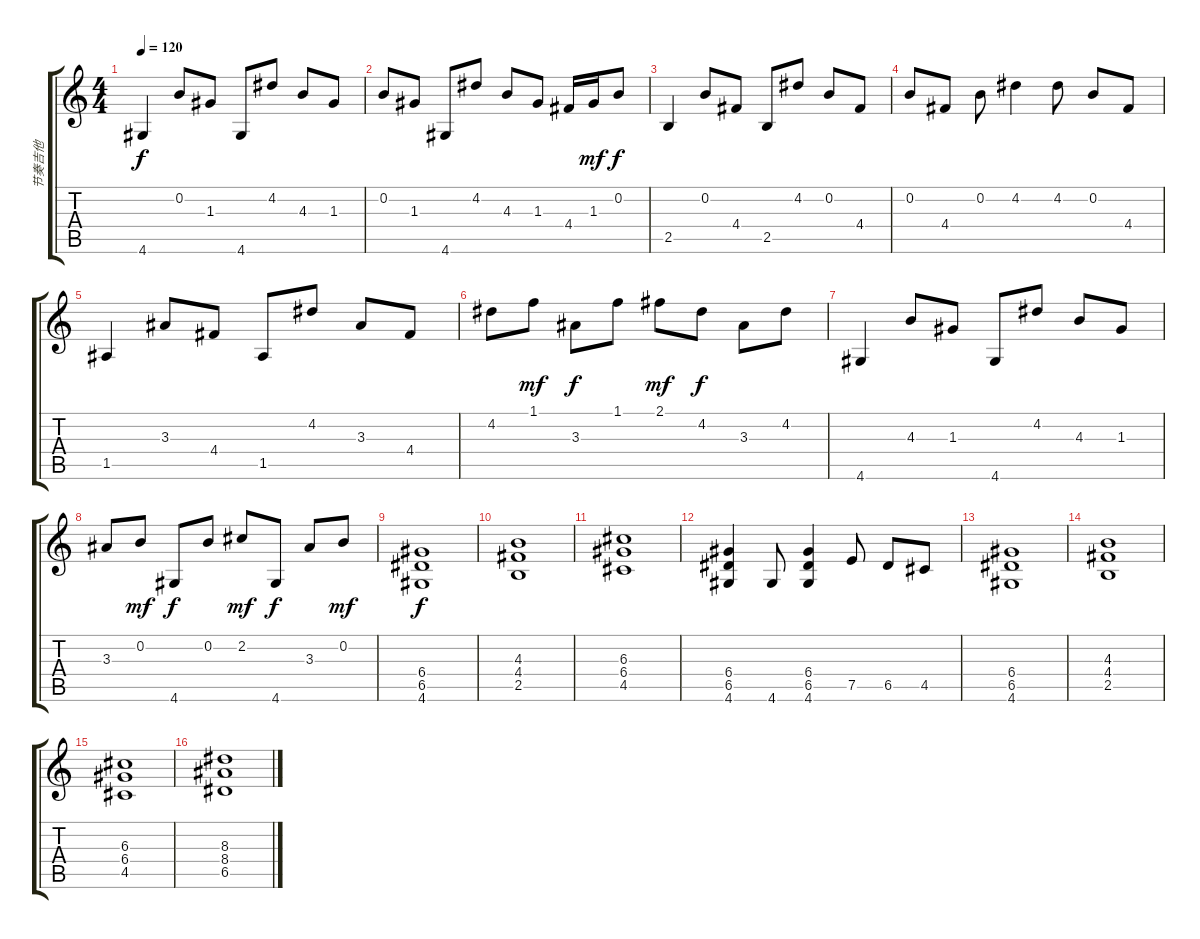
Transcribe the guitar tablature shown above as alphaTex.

\track ("节奏吉他" "节奏吉他") {instrument acousticguitarsteel}
\staff {score tabs}
\tuning (E4 B3 G3 D3 A2 E2) {hide}
\ts (4 4)
\tempo 120
\clef g2
\ks c
4.6.4{dy f} 0.2.8 1.3.8 4.6.8 4.2.8 4.3.8 1.3.8 |
0.2.8 1.3.8 4.6.8 4.2.8 4.3.8 1.3.8 4.4.16 1.3.16{dy mf} 0.2.8{dy f} |
2.5.4 0.2.8 4.4.8 2.5.8 4.2.8 0.2.8 4.4.8 |
0.2.8 4.4.8 0.2.8 4.2.4 4.2.8 0.2.8 4.4.8 |
1.5.4 3.3.8 4.4.8 1.5.8 4.2.8 3.3.8 4.4.8 |
4.2.8 1.1.8{dy mf} 3.3.8{dy f} 1.1.8 2.1.8{dy mf} 4.2.8{dy f} 3.3.8 4.2.8 |
4.6.4 4.3.8 1.3.8 4.6.8 4.2.8 4.3.8 1.3.8 |
3.3.8 0.2.8{dy mf} 4.6.8{dy f} 0.2.8 2.2.8{dy mf} 4.6.8{dy f} 3.3.8 0.2.8{dy mf} |
(6.4 6.5 4.6).1{dy f instrument distortionguitar} |
(4.3 4.4 2.5).1 |
(6.3 6.4 4.5).1 |
(6.4 6.5 4.6).4 4.6.8 (6.4 6.5 4.6).4 7.5.8 6.5.8 4.5.8 |
(6.4 6.5 4.6).1 |
(4.3 4.4 2.5).1 |
(6.3 6.4 4.5).1 |
(8.3 8.4 6.5).1
